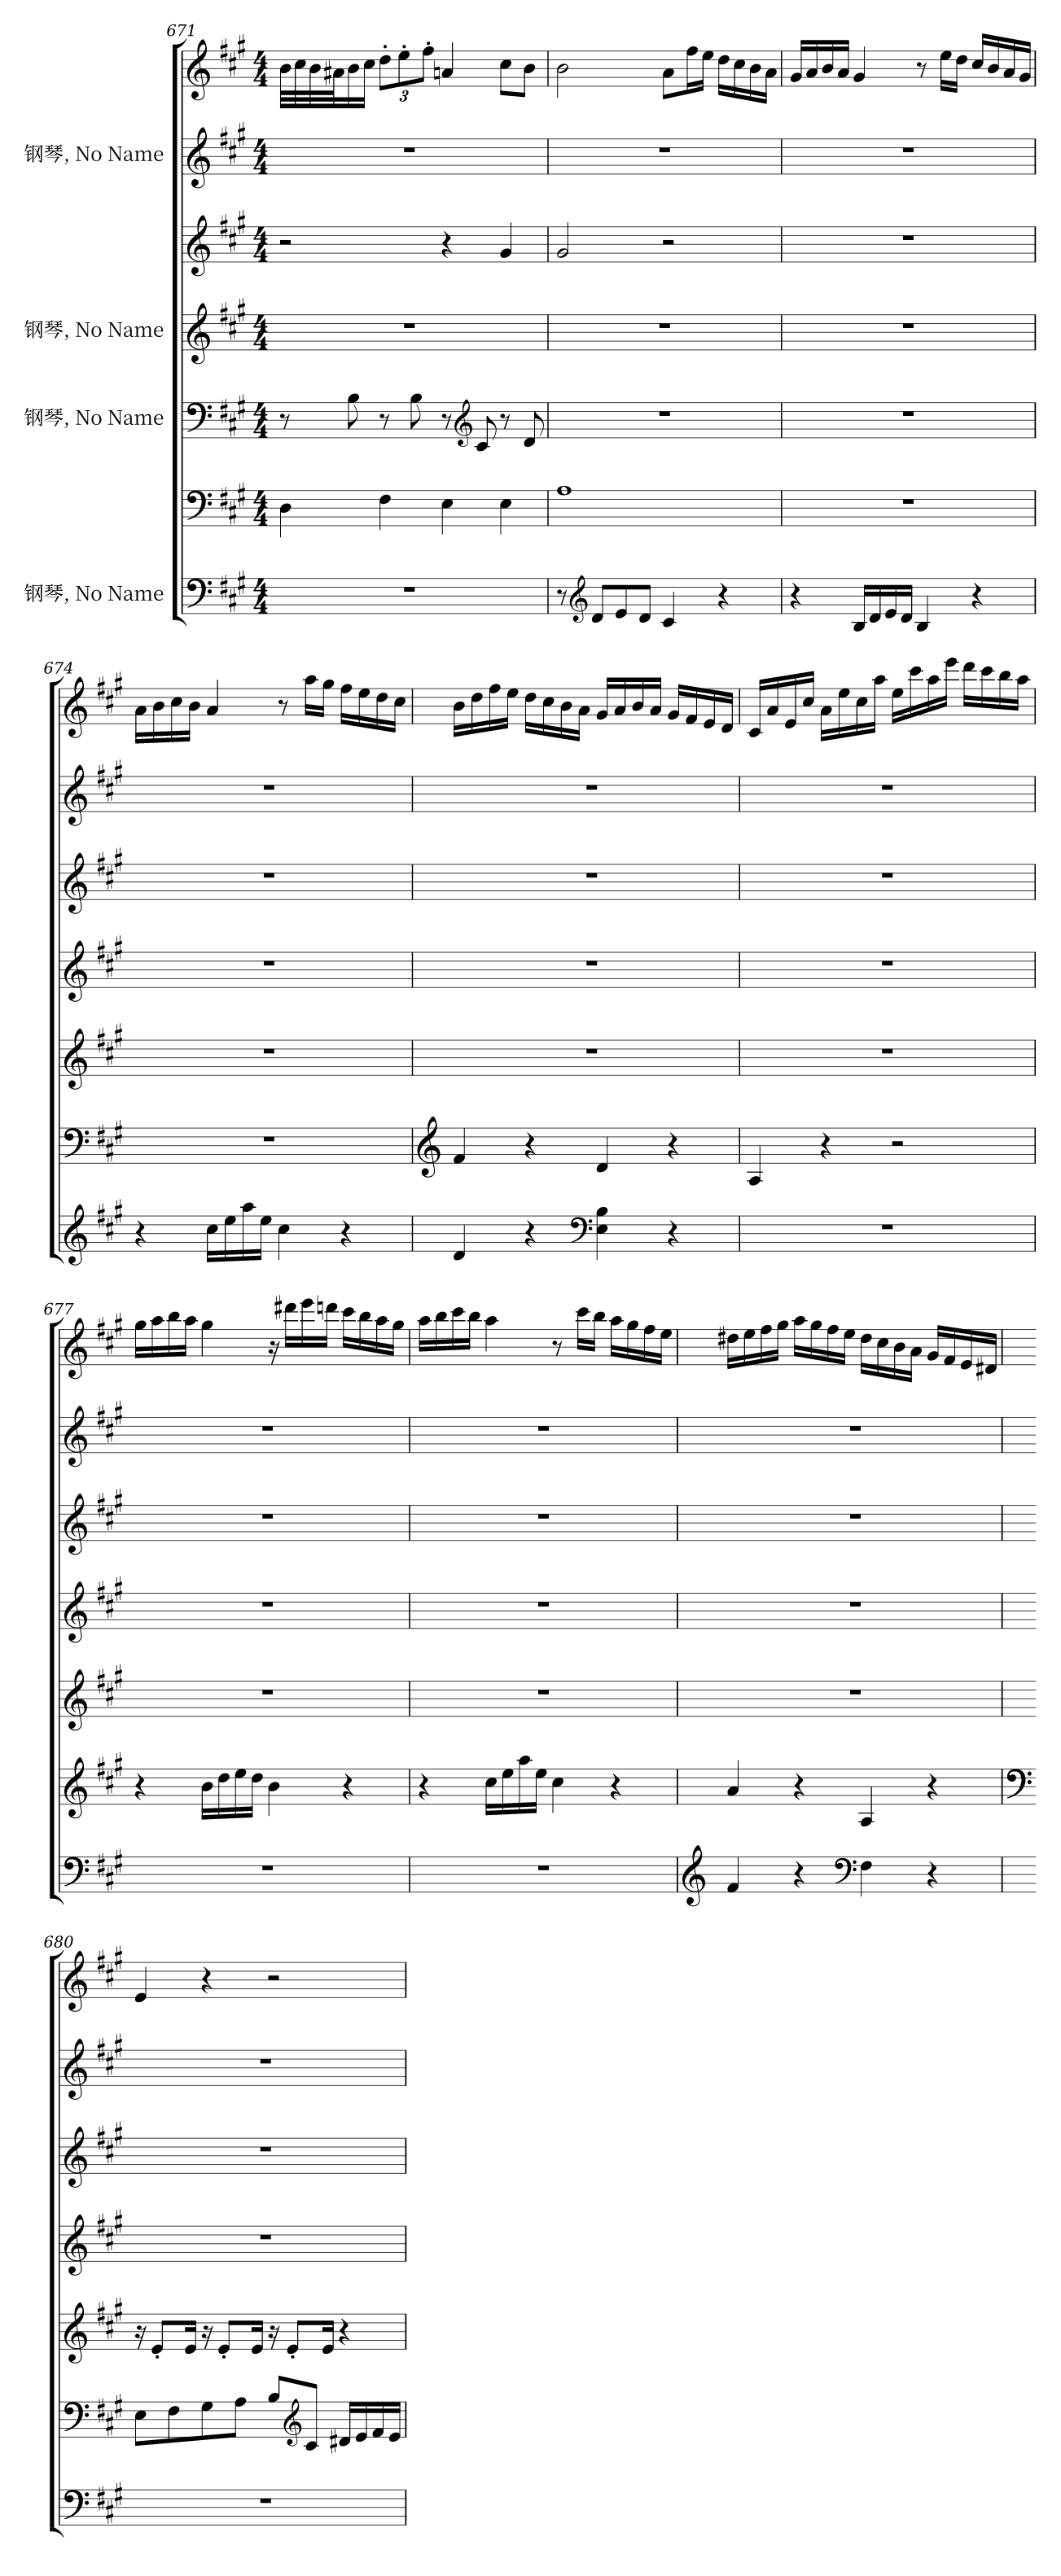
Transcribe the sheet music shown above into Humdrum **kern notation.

**kern	**kern	**kern	**kern	**kern	**kern	**kern
*part4	*part4	*part3	*part2	*part2	*part1	*part1
*staff7	*staff6	*staff5	*staff4	*staff3	*staff2	*staff1
*I"钢琴, No Name	*	*I"钢琴, No Name	*I"钢琴, No Name	*	*I"钢琴, No Name	*
*clefF4	*clefF4	*clefF4	*clefG2	*clefG2	*clefG2	*clefG2
*k[f#c#g#]	*k[f#c#g#]	*k[f#c#g#]	*k[f#c#g#]	*k[f#c#g#]	*k[f#c#g#]	*k[f#c#g#]
*M4/4	*M4/4	*M4/4	*M4/4	*M4/4	*M4/4	*M4/4
*MM134	*MM134	*MM134	*MM134	*MM134	*MM134	*MM134
=671	=671	=671	=671	=671	=671	=671
1r	4D\	8r	1r	2r	1r	32b\LLL
.	.	.	.	.	.	32cc#\
.	.	.	.	.	.	32b\
.	.	.	.	.	.	32a#X\J
.	.	8B\	.	.	.	16b\
.	.	.	.	.	.	16cc#\JJ
*	*	*	*	*	*	*Xbrackettup
.	4F#\	8r	.	.	.	12dd'\L
.	.	.	.	.	.	12ee'\
.	.	8B\	.	.	.	.
.	.	.	.	.	.	12ff#'\J
.	4E\	8r	.	4r	.	4an/
*	*	*clefG2	*	*	*	*
.	.	8c#/	.	.	.	.
.	4E\	8r	.	4g#/	.	8cc#\L
.	.	8d/	.	.	.	8b\J
=672	=672	=672	=672	=672	=672	=672
*	*	*	*	*	*	*MM130
8r	1A	1r	1r	2g#/	1r	2b\
*clefG2	*	*	*	*	*	*
8d/L	.	.	.	.	.	.
8e/	.	.	.	.	.	.
8d/J	.	.	.	.	.	.
*	*	*	*	*	*	*MM125
4c#/	.	.	.	2r	.	8a\L
.	.	.	.	.	.	16ff#\L
.	.	.	.	.	.	16ee\JJ
4r	.	.	.	.	.	16dd\LL
.	.	.	.	.	.	16cc#\
.	.	.	.	.	.	16b\
.	.	.	.	.	.	16a\JJ
!!LO:PB:g=z
=673	=673	=673	=673	=673	=673	=673
4r	1r	1r	1r	1r	1r	16g#/LL
.	.	.	.	.	.	16a/
.	.	.	.	.	.	16b/
.	.	.	.	.	.	16a/JJ
16B/LL	.	.	.	.	.	4g#/
16d/	.	.	.	.	.	.
16e/	.	.	.	.	.	.
16d/JJ	.	.	.	.	.	.
4B/	.	.	.	.	.	8r
.	.	.	.	.	.	16ee\LL
.	.	.	.	.	.	16dd\JJ
4r	.	.	.	.	.	16cc#/LL
.	.	.	.	.	.	16b/
.	.	.	.	.	.	16a/
.	.	.	.	.	.	16g#/JJ
=674	=674	=674	=674	=674	=674	=674
4r	1r	1r	1r	1r	1r	16a\LL
.	.	.	.	.	.	16b\
.	.	.	.	.	.	16cc#\
.	.	.	.	.	.	16b\JJ
16cc#\LL	.	.	.	.	.	4a/
16ee\	.	.	.	.	.	.
16aa\	.	.	.	.	.	.
16ee\JJ	.	.	.	.	.	.
4cc#\	.	.	.	.	.	8r
.	.	.	.	.	.	16aa\LL
.	.	.	.	.	.	16gg#\JJ
4r	.	.	.	.	.	16ff#\LL
.	.	.	.	.	.	16ee\
.	.	.	.	.	.	16dd\
.	.	.	.	.	.	16cc#\JJ
!!LO:PB:g=z
=675	=675	=675	=675	=675	=675	=675
*	*clefG2	*	*	*	*	*
4d/	4f#/	1r	1r	1r	1r	16b\LL
.	.	.	.	.	.	16dd\
.	.	.	.	.	.	16ff#\
.	.	.	.	.	.	16ee\JJ
4r	4r	.	.	.	.	16dd\LL
.	.	.	.	.	.	16cc#\
.	.	.	.	.	.	16b\
.	.	.	.	.	.	16a\JJ
*clefF4	*	*	*	*	*	*
4E\ 4B\	4d/	.	.	.	.	16g#/LL
.	.	.	.	.	.	16a/
.	.	.	.	.	.	16b/
.	.	.	.	.	.	16a/JJ
4r	4r	.	.	.	.	16g#/LL
.	.	.	.	.	.	16f#/
.	.	.	.	.	.	16e/
.	.	.	.	.	.	16d/JJ
=676	=676	=676	=676	=676	=676	=676
1r	4A/	1r	1r	1r	1r	16c#/LL
.	.	.	.	.	.	16a/
.	.	.	.	.	.	16e/
.	.	.	.	.	.	16cc#/JJ
.	4r	.	.	.	.	16a\LL
.	.	.	.	.	.	16ee\
.	.	.	.	.	.	16cc#\
.	.	.	.	.	.	16aa\JJ
.	2r	.	.	.	.	16ee\LL
.	.	.	.	.	.	16ccc#\
.	.	.	.	.	.	16aa\
.	.	.	.	.	.	16eee\JJ
.	.	.	.	.	.	16ddd\LL
.	.	.	.	.	.	16ccc#\
.	.	.	.	.	.	16bb\
.	.	.	.	.	.	16aa\JJ
!!LO:PB:g=z
=677	=677	=677	=677	=677	=677	=677
1r	4r	1r	1r	1r	1r	16gg#\LL
.	.	.	.	.	.	16aa\
.	.	.	.	.	.	16bb\
.	.	.	.	.	.	16aa\JJ
.	16b\LL	.	.	.	.	4gg#\
.	16dd\	.	.	.	.	.
.	16ee\	.	.	.	.	.
.	16dd\JJ	.	.	.	.	.
.	4b\	.	.	.	.	16r
.	.	.	.	.	.	16ddd#X\LL
.	.	.	.	.	.	16eee\
.	.	.	.	.	.	16dddn\JJ
.	4r	.	.	.	.	16ccc#\LL
.	.	.	.	.	.	16bb\
.	.	.	.	.	.	16aa\
.	.	.	.	.	.	16gg#\JJ
=678	=678	=678	=678	=678	=678	=678
1r	4r	1r	1r	1r	1r	16aa\LL
.	.	.	.	.	.	16bb\
.	.	.	.	.	.	16ccc#\
.	.	.	.	.	.	16bb\JJ
.	16cc#\LL	.	.	.	.	4aa\
.	16ee\	.	.	.	.	.
.	16aa\	.	.	.	.	.
.	16ee\JJ	.	.	.	.	.
.	4cc#\	.	.	.	.	8r
.	.	.	.	.	.	16ccc#\LL
.	.	.	.	.	.	16bb\JJ
.	4r	.	.	.	.	16aa\LL
.	.	.	.	.	.	16gg#\
.	.	.	.	.	.	16ff#\
.	.	.	.	.	.	16ee\JJ
!!LO:PB:g=z
=679	=679	=679	=679	=679	=679	=679
*clefG2	*	*	*	*	*	*
4f#/	4a/	1r	1r	1r	1r	16dd#X\LL
.	.	.	.	.	.	16ee\
.	.	.	.	.	.	16ff#\
.	.	.	.	.	.	16gg#\JJ
4r	4r	.	.	.	.	16aa\LL
.	.	.	.	.	.	16gg#\
.	.	.	.	.	.	16ff#\
.	.	.	.	.	.	16ee\JJ
*clefF4	*	*	*	*	*	*
4F#\	4A/	.	.	.	.	16dd#\LL
.	.	.	.	.	.	16cc#\
.	.	.	.	.	.	16b\
.	.	.	.	.	.	16a\JJ
4r	4r	.	.	.	.	16g#/LL
.	.	.	.	.	.	16f#/
.	.	.	.	.	.	16e/
*	*	*	*	*	*	*MM130
.	.	.	.	.	.	16d#X/JJ
=680	=680	=680	=680	=680	=680	=680
*	*clefF4	*	*	*	*	*
1r	8E\L	16r	1r	1r	1r	4e/
.	.	8e'/L	.	.	.	.
.	8F#\	.	.	.	.	.
.	.	16e/Jk	.	.	.	.
.	8G#\	16r	.	.	.	4r
.	.	8e'/L	.	.	.	.
.	8A\J	.	.	.	.	.
.	.	16e/Jk	.	.	.	.
.	8B/L	16r	.	.	.	2r
.	.	8e'/L	.	.	.	.
*	*clefG2	*	*	*	*	*
.	8c#/J	.	.	.	.	.
.	.	16e/Jk	.	.	.	.
.	16d#X/LL	4r	.	.	.	.
.	16e/	.	.	.	.	.
.	16f#/	.	.	.	.	.
.	16e/JJ	.	.	.	.	.
=	=	=	=	=	=	=
*-	*-	*-	*-	*-	*-	*-
